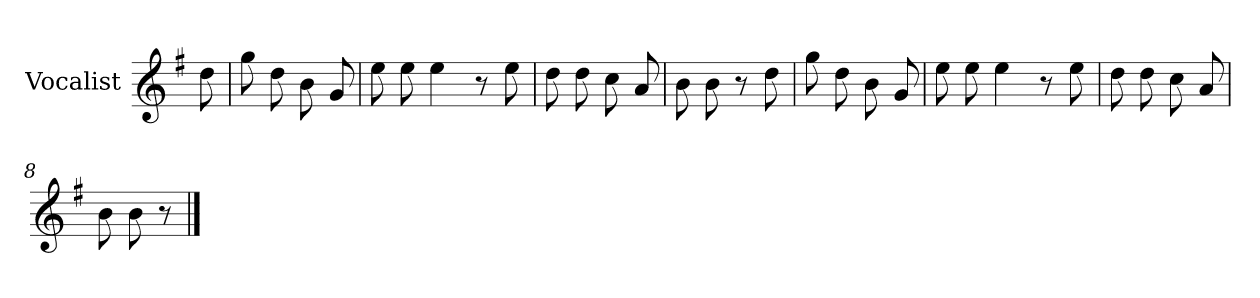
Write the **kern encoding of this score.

**kern
*part1
*staff1
*I"Vocalist
*k[f#]
*G:
=
8dd
=1
8gg
8dd
8b
8g
=2
8ee
8ee
4ee
8r
8ee
=3
8dd
8dd
8cc
8a
=4
8b
8b
8r
8dd
=5
8gg
8dd
8b
8g
=6
8ee
8ee
4ee
8r
8ee
=7
8dd
8dd
8cc
8a
=8
8b
8b
8r
==
*-
